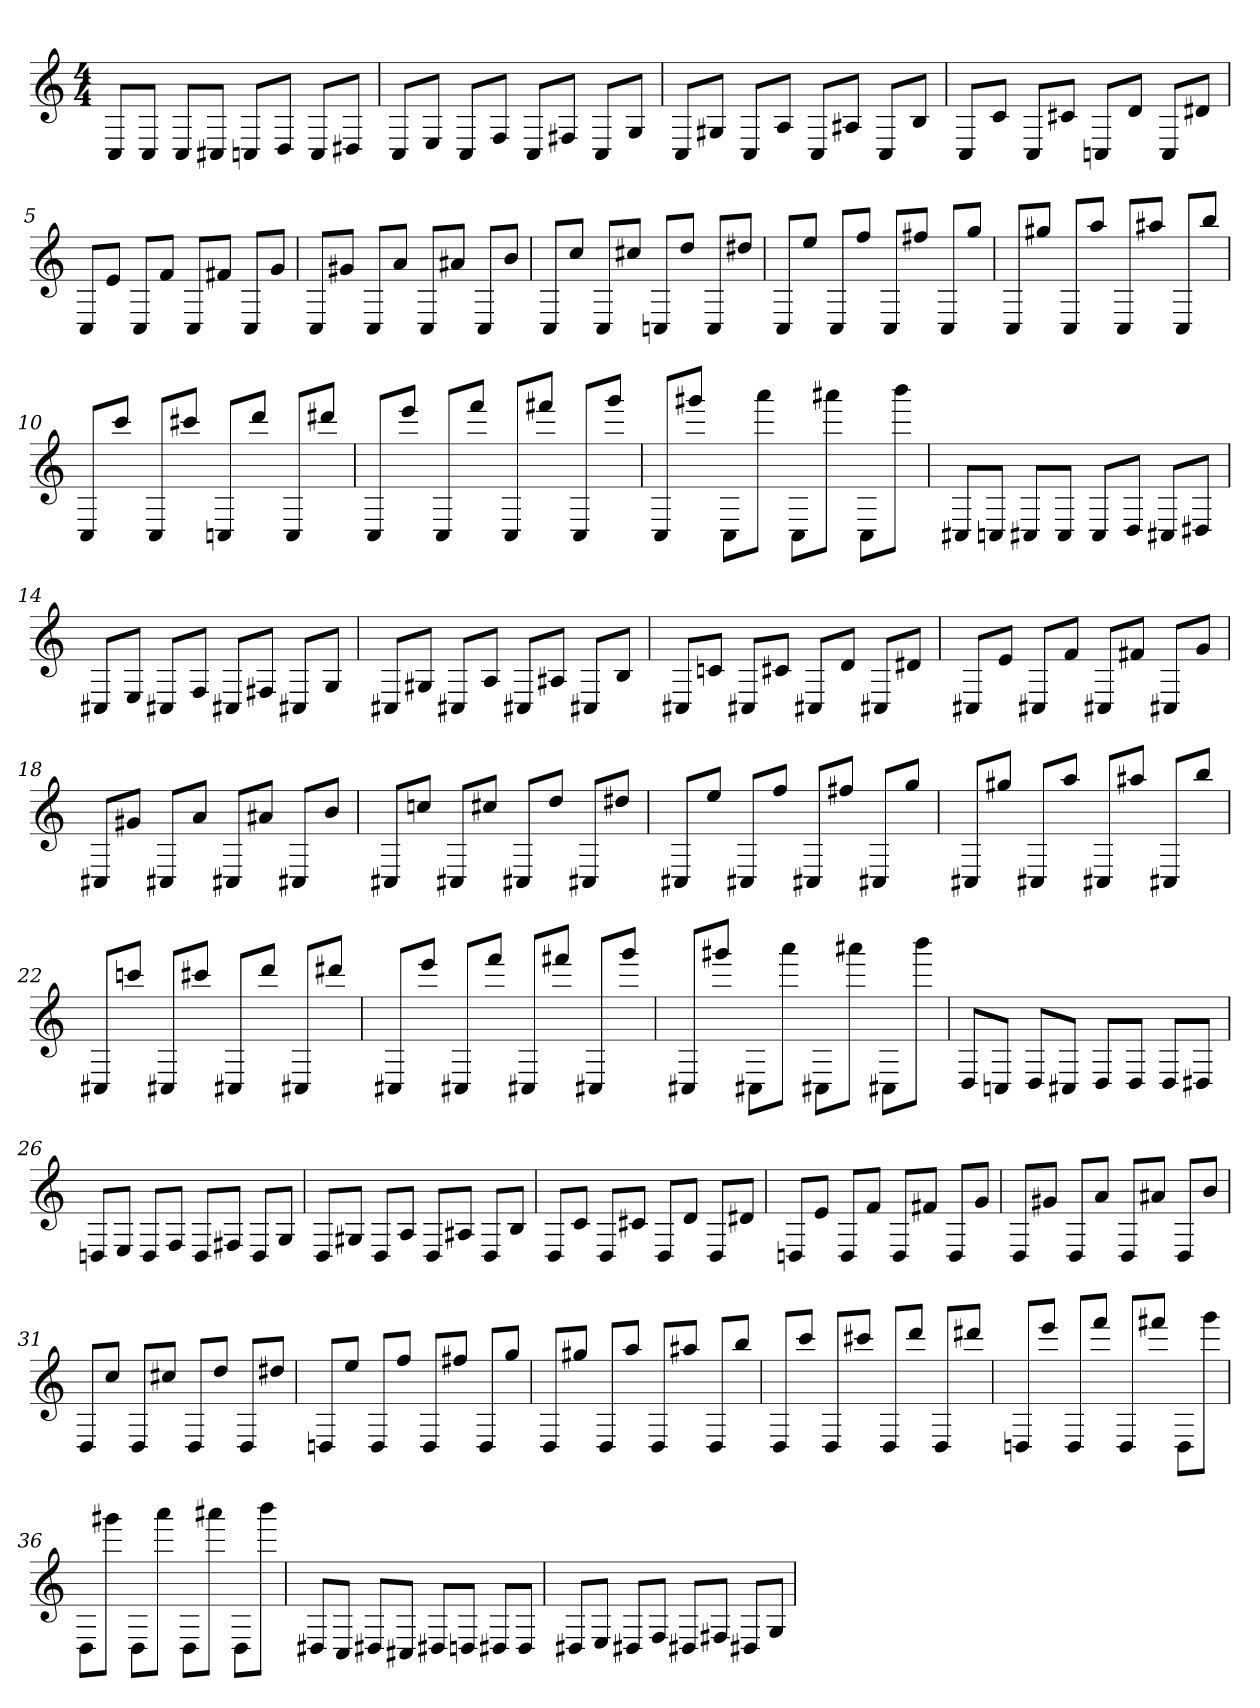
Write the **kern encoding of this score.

**kern
*part1
*staff1
*clefG2
*M4/4
=1
8C/L
8C/J
8C/L
8C#X/J
8Cn/L
8D/J
8C/L
8D#X/J
=2
8C/L
8E/J
8C/L
8F/J
8C/L
8F#X/J
8C/L
8G/J
=3
8C/L
8G#X/J
8C/L
8A/J
8C/L
8A#X/J
8C/L
8B/J
=4
8C/L
8c/J
8C/L
8c#X/J
8Cn/L
8d/J
8C/L
8d#X/J
=5
8C/L
8e/J
8C/L
8f/J
8C/L
8f#X/J
8C/L
8g/J
=6
8C/L
8g#X/J
8C/L
8a/J
8C/L
8a#X/J
8C/L
8b/J
=7
8C/L
8cc/J
8C/L
8cc#X/J
8Cn/L
8dd/J
8C/L
8dd#X/J
=8
8C/L
8ee/J
8C/L
8ff/J
8C/L
8ff#X/J
8C/L
8gg/J
=9
8C/L
8gg#X/J
8C/L
8aa/J
8C/L
8aa#X/J
8C/L
8bb/J
=10
8C/L
8ccc/J
8C/L
8ccc#X/J
8Cn/L
8ddd/J
8C/L
8ddd#X/J
=11
8C/L
8eee/J
8C/L
8fff/J
8C/L
8fff#X/J
8C/L
8ggg/J
=12
8C/L
8ggg#X/J
8C\L
8aaa\J
8C\L
8aaa#X\J
8C\L
8bbb\J
=13
8C#X/L
8Cn/J
8C#X/L
8C#/J
8C#/L
8D/J
8C#X/L
8D#X/J
=14
8C#X/L
8E/J
8C#X/L
8F/J
8C#X/L
8F#X/J
8C#X/L
8G/J
=15
8C#X/L
8G#X/J
8C#X/L
8A/J
8C#X/L
8A#X/J
8C#X/L
8B/J
=16
8C#X/L
8cn/J
8C#X/L
8c#X/J
8C#X/L
8d/J
8C#X/L
8d#X/J
=17
8C#X/L
8e/J
8C#X/L
8f/J
8C#X/L
8f#X/J
8C#X/L
8g/J
=18
8C#X/L
8g#X/J
8C#X/L
8a/J
8C#X/L
8a#X/J
8C#X/L
8b/J
=19
8C#X/L
8ccn/J
8C#X/L
8cc#X/J
8C#X/L
8dd/J
8C#X/L
8dd#X/J
=20
8C#X/L
8ee/J
8C#X/L
8ff/J
8C#X/L
8ff#X/J
8C#X/L
8gg/J
=21
8C#X/L
8gg#X/J
8C#X/L
8aa/J
8C#X/L
8aa#X/J
8C#X/L
8bb/J
=22
8C#X/L
8cccn/J
8C#X/L
8ccc#X/J
8C#X/L
8ddd/J
8C#X/L
8ddd#X/J
=23
8C#X/L
8eee/J
8C#X/L
8fff/J
8C#X/L
8fff#X/J
8C#X/L
8ggg/J
=24
8C#X/L
8ggg#X/J
8C#X\L
8aaa\J
8C#X\L
8aaa#X\J
8C#X\L
8bbb\J
=25
8D/L
8Cn/J
8D/L
8C#X/J
8D/L
8D/J
8D/L
8D#X/J
=26
8Dn/L
8E/J
8D/L
8F/J
8D/L
8F#X/J
8D/L
8G/J
=27
8D/L
8G#X/J
8D/L
8A/J
8D/L
8A#X/J
8D/L
8B/J
=28
8D/L
8c/J
8D/L
8c#X/J
8D/L
8d/J
8D/L
8d#X/J
=29
8Dn/L
8e/J
8D/L
8f/J
8D/L
8f#X/J
8D/L
8g/J
=30
8D/L
8g#X/J
8D/L
8a/J
8D/L
8a#X/J
8D/L
8b/J
=31
8D/L
8cc/J
8D/L
8cc#X/J
8D/L
8dd/J
8D/L
8dd#X/J
=32
8Dn/L
8ee/J
8D/L
8ff/J
8D/L
8ff#X/J
8D/L
8gg/J
=33
8D/L
8gg#X/J
8D/L
8aa/J
8D/L
8aa#X/J
8D/L
8bb/J
=34
8D/L
8ccc/J
8D/L
8ccc#X/J
8D/L
8ddd/J
8D/L
8ddd#X/J
=35
8Dn/L
8eee/J
8D/L
8fff/J
8D/L
8fff#X/J
8D\L
8ggg\J
=36
8D\L
8ggg#X\J
8D\L
8aaa\J
8D\L
8aaa#X\J
8D\L
8bbb\J
=37
8D#X/L
8C/J
8D#X/L
8C#X/J
8D#X/L
8Dn/J
8D#X/L
8D#/J
=38
8D#X/L
8E/J
8D#X/L
8F/J
8D#X/L
8F#X/J
8D#X/L
8G/J
=
*-
